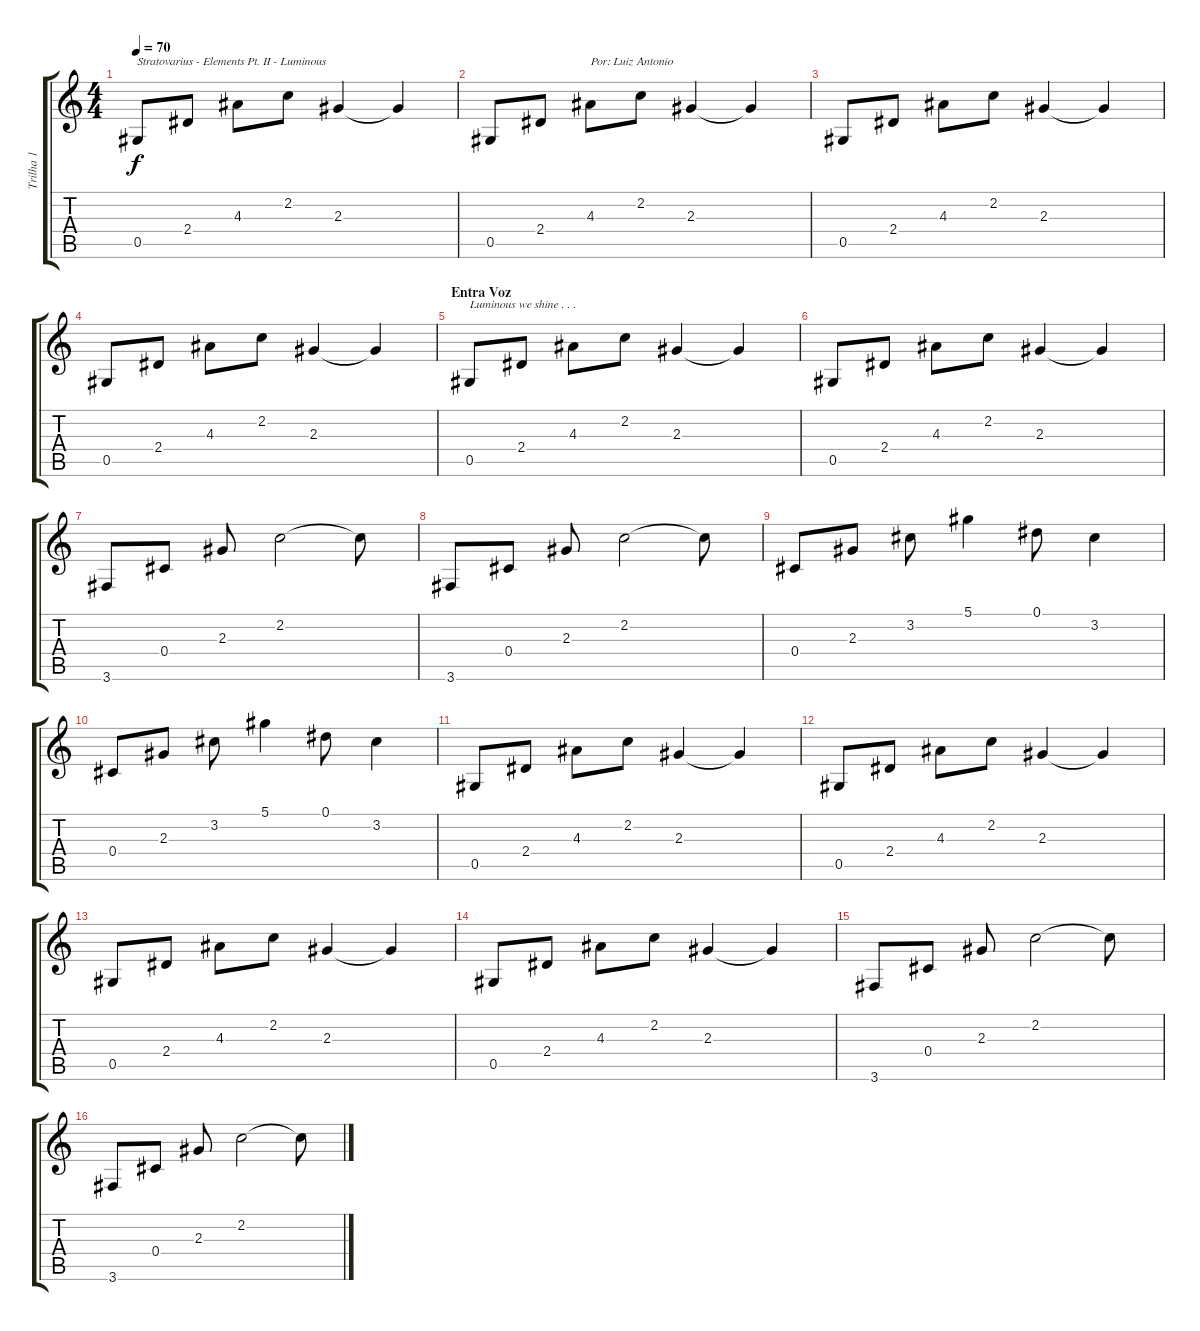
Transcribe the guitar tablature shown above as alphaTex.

\track ("Trilha 1" "Trilha 1") {instrument electricguitarjazz}
\staff {score tabs}
\tuning (Eb4 Bb3 Gb3 Db3 Ab2 Eb2) {hide}
\ts (4 4)
\tempo 70
\clef g2
\ks c
0.5.8{txt "Stratovarius - Elements Pt. II - Luminous" dy f instrument electricguitarjazz} 2.4.8 4.3.8 2.2.8 2.3.4 2.3{t}.4 |
0.5.8 2.4.8 4.3.8{txt "Por: Luiz Antonio"} 2.2.8 2.3.4 2.3{t}.4 |
0.5.8 2.4.8 4.3.8 2.2.8 2.3.4 2.3{t}.4{txt ""} |
0.5.8 2.4.8 4.3.8 2.2.8 2.3.4 2.3{t}.4 |
\section ("" "Entra Voz")
0.5.8{txt "Luminous we shine . . . "} 2.4.8 4.3.8 2.2.8 2.3.4 2.3{t}.4 |
0.5.8 2.4.8 4.3.8 2.2.8 2.3.4 2.3{t}.4 |
3.6.8 0.4.8 2.3.8 2.2.2 2.2{t}.8 |
3.6.8 0.4.8 2.3.8 2.2.2 2.2{t}.8 |
0.4.8 2.3.8 3.2.8 5.1.4 0.1.8 3.2.4 |
0.4.8 2.3.8 3.2.8 5.1.4 0.1.8 3.2.4 |
0.5.8 2.4.8 4.3.8 2.2.8 2.3.4 2.3{t}.4 |
0.5.8 2.4.8 4.3.8 2.2.8 2.3.4 2.3{t}.4 |
0.5.8 2.4.8 4.3.8 2.2.8 2.3.4 2.3{t}.4 |
0.5.8 2.4.8 4.3.8 2.2.8 2.3.4 2.3{t}.4 |
3.6.8 0.4.8 2.3.8 2.2.2 2.2{t}.8 |
3.6.8 0.4.8 2.3.8 2.2.2 2.2{t}.8
